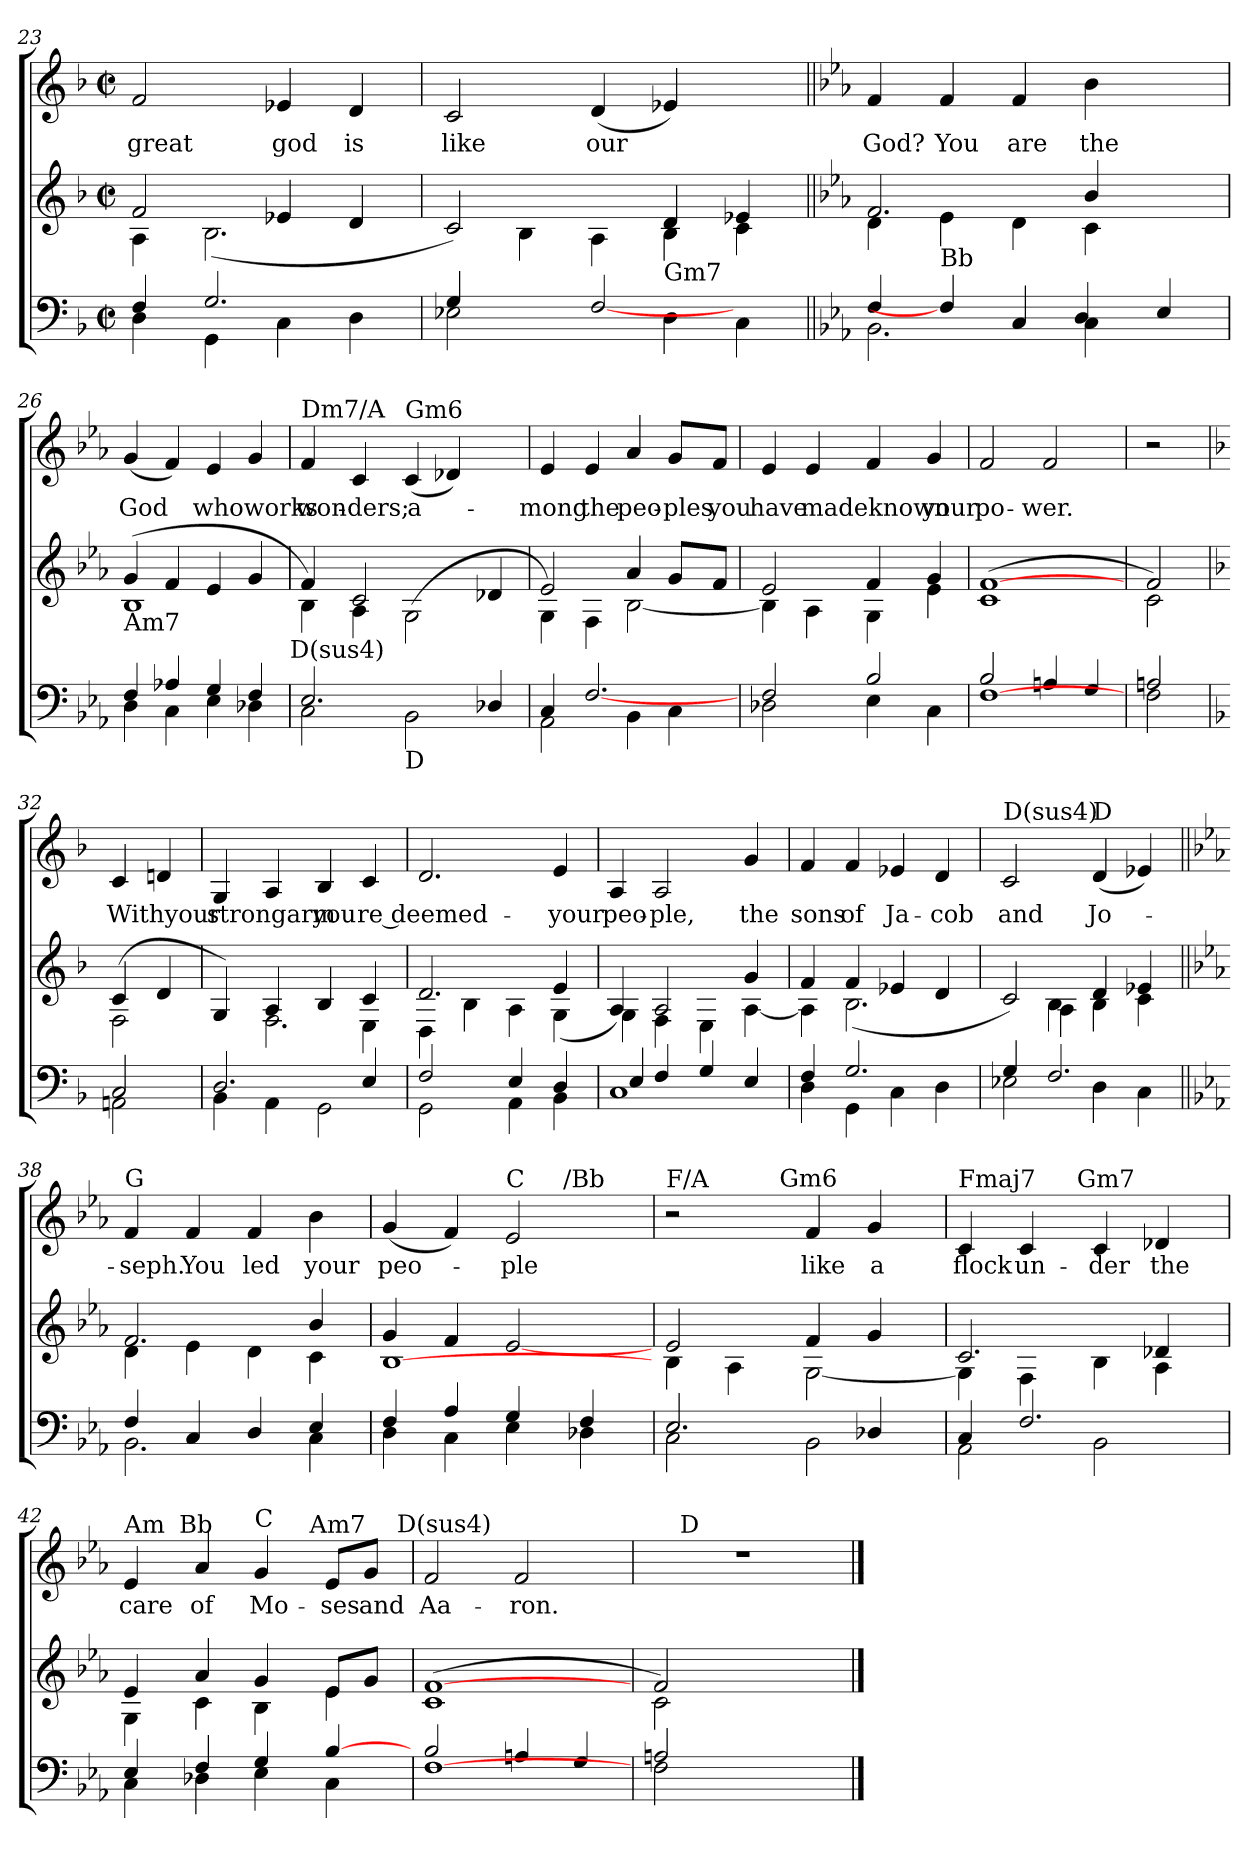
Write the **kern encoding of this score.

**kern	**kern	**kern	**text
*part2	*part2	*part1	*part1
*staff3	*staff2	*staff1	*staff1
*clefF4	*clefG2	*clefG2	*
*k[b-]	*k[b-]	*k[b-]	*
*F:	*F:	*F:	*
*M2/2	*M2/2	*M2/2	*
*met(c|)	*met(c|)	*met(c|)	*
=23	=23	=23	=23
*^	*^	*	*
!	!	!	!	!	!LO:LY:b
4D\	4F/	2f/	4A\	2f/	great
4GG\	2.G/	.	(<2.B-\	.	.
!	!	!	!	!	!LO:LY:b
4C\	.	4e-X/	.	4e-X/	god
!	!	!	!	!	!LO:LY:b
4D\	.	4d/	.	4d/	is
!!LO:LB:g=z
=24	=24	=24	=24	=24	=24
*	*^	*^	*^	*	*
!	!	!	!	!	!	!	!	!LO:LY:b
2E-X\	4G/	2.ryy	2c/)	4ryy	2.ryy	1ryy	2c/	like
.	4ryy	.	.	4B-\	.	.	.	.
!	!	!	!	!	!	!	!	!LO:LY:b
2.ryy	[2F/	.	2.ryy	4A\	.	.	(<4d/	our
!	!	!	!	!LO:TX:b:t=Gm7	!	!	!	!
.	.	4D\	.	4B-\	4d/	.	4e-X/)	.
.	4ryy	4C\	.	4e-X/	4ryy	4c\	4ryy	.
*v	*v	*v	*	*	*	*	*	*
*	*v	*v	*v	*v	*	*
=25||	=25||	=25||	=25||
*k[b-e-a-]	*k[b-e-a-]	*k[b-e-a-]	*
*E-:	*E-:	*E-:	*
*^	*^	*	*
*	*^	*	*^	*	*
*	*	*	*	*	*^	*	*
!	!	!	!	!	!	!	!	!LO:LY:b
*	*v	*v	*	*	*	*	*	*
*	*	*	*v	*v	*v	*	*
2.BB-\	4F/	2.f/	4d\	4f/	God?
!	!	!	!LO:TX:b:t=Bb	!	!
!	!	!	!	!	!LO:LY:b
.	4F/]	.	4e-\	4f/	You
!	!	!	!	!	!LO:LY:b
.	4C/	.	4d\	4f/	are
!	!	!	!	!	!LO:LY:b
4C\	4D/	4b-/	4c\	4b-\	the
4ryy	4E-/	4ryy	4ryy	4ryy	.
=26	=26	=26	=26	=26	=26
!	!	!LO:TX:b:t=Am7	!	!	!
!	!	!	!	!	!LO:LY:b
4D\	4F/	(<1B-	4g/	(<4g/	God
4C\	4A-X/	.	4f/	4f/)	.
!	!	!	!	!	!LO:LY:b
4E-\	4G/	.	4e-/	4e-/	whoworks
4D-X\	4F/	.	4g/	4g/	.
!	!	!	!LO:TX:b:t=D(sus4)	!	!
=27	=27	=27	=27	=27	=27
*	*	*	*^	*	*
!	!	!	!	!	!LO:TX:a:t=Dm7/A	!
!	!	!	!	!	!	!LO:LY:b
2.E-/	2C\	4B-\)	4f/	1ryy	4f/	won-
!	!	!	!	!	!	!LO:LY:b
.	.	4A-\	2c/	.	4c/	-ders;
!	!	!	!	!	!LO:TX:a:t=Gm6	!
!	!LO:TX:b:t=D	!	!	!	!	!
!	!	!	!	!	!	!LO:LY:b
.	2BB-\	(<2G\	.	.	(<4c/	a-
2ryy	.	.	2ryy	.	4d-X/)	.
.	4D-X/	4ryy	.	4d-X/	4ryy	.
!!LO:LB:g=z
=28	=28	=28	=28	=28	=28	=28
!	!	!	!	!	!	!LO:LY:b
*	*	*	*v	*v	*	*
2AA-\	4C/	2e-/	4G\)	4e-/	-mong
!	!	!	!	!	!LO:LY:b
.	[>2.F/	.	4F\	4e-/	the
!	!	!	!	!	!LO:LY:b
4BB-\	.	4a-/	[<2B-\	4a-/	peo-
!	!	!	!	!	!LO:LY:b
4C\	.	8g/L	.	8g/L	-ples
!	!	!	!	!	!LO:LY:b
.	.	8f/J	.	8f/J	you
=29	=29	=29	=29	=29	=29
!	!	!	!	!	!LO:LY:b
2F/	2D-X\	2e-/	4B-\]	4e-/	have
!	!	!	!	!	!LO:LY:b
.	.	.	4A-\	4e-/	madeknown
2B-/	4E-\	4f/	4G\	4f/	.
!	!	!	!	!	!LO:LY:b
.	4C\	4g/	4e-\	4g/	your
=30	=30	=30	=30	=30	=30
!	!	!	!	!	!LO:LY:b
*	*	*v	*v	*	*
[<1F	2B-/	(<1c [>1f	2f/	po-
!	!	!	!	!LO:LY:b
.	4An/	.	2f/	-wer.
.	4G/	.	.	.
=31	=31	=31	=31	=31
*	*	*^	*	*
2An/	2F\	2c\)	2f/	2r	.
!!LO:PB:g=z
=32	=32	=32	=32	=32	=32
*k[b-]	*	*k[b-]	*	*k[b-]	*
*F:	*	*F:	*	*F:	*
!	!	!	!	!	!LO:LY:b
2AAn\	2C/	(<2F\	4c/	4c/	Withyour
.	.	.	4d/	4dn/	.
=33	=33	=33	=33	=33	=33
*	*	*	*^	*	*
!	!	!	!	!	!	!LO:LY:b
2.D/	4BB-\	4G/)	4ryy	2.ryy	4G/	strongarm
.	4AA\	2.F\	4A/	.	4A/	.
!	!	!	!	!	!	!LO:LY:b
.	2GG\	.	4B-/	.	4B-/	you
!	!	!	!	!	!	!LO:LY:b
4E/	.	.	4E\	4c/	4c/	re deemed-
*	*	*	*v	*v	*	*
=34	=34	=34	=34	=34	=34
2GG\	2F/	2.d/	4D\	2.d/	.
.	.	.	4B-\	.	.
4AA\	4E/	.	4A\	.	.
!	!	!	!	!	!LO:LY:b
4BB-\	4D/	4e/	(<4G\	4e/	-your
=35	=35	=35	=35	=35	=35
!	!	!	!	!	!LO:LY:b
1C	4E/	4A/)	4G\	4A/	peo-
!	!	!	!	!	!LO:LY:b
.	4F/	2A/	4F\	2A/	-ple,
.	4G/	.	4E\	.	.
!	!	!	!	!	!LO:LY:b
.	4E/	4g/	[<4A\	4g/	the
=36	=36	=36	=36	=36	=36
!	!	!	!	!	!LO:LY:b
4D\	4F/	4f/	4A\]	4f/	sons
!	!	!	!	!	!LO:LY:b
4GG\	2.G/	4f/	(<2.B-\	4f/	of
!	!	!	!	!	!LO:LY:b
4C\	.	4e-X/	.	4e-X/	Ja-
!	!	!	!	!	!LO:LY:b
4D\	.	4d/	.	4d/	-cob
!!LO:LB:g=z
=37	=37	=37	=37	=37	=37
*	*	*	*^	*	*
!	!	!	!	!	!LO:TX:a:t=D(sus4)	!
!	!	!	!	!	!	!LO:LY:b
2E-X\	4G/	2c/)	4ryy	4ryy	2c/	and
.	2.F/	.	4B-\	4A\	.	.
!	!	!	!	!	!LO:TX:a:t=D	!
!	!	!	!	!	!	!LO:LY:b
4D\	.	4d/	2ryy	4B-\	(<4d/	Jo-
4C\	.	4e-X/	.	4c\	4e-X/)	.
*	*	*v	*v	*v	*	*
=38||	=38||	=38||	=38||	=38||
*k[b-e-a-]	*	*k[b-e-a-]	*k[b-e-a-]	*
*E-:	*	*E-:	*E-:	*
*	*	*^	*	*
*	*	*	*^	*	*
!	!	!	!	!	!LO:TX:a:t=G	!
!	!	!	!	!	!	!LO:LY:b
*	*	*	*v	*v	*	*
2.BB-\	4F/	2.f/	4d\	4f/	-seph.
!	!	!	!	!	!LO:LY:b
.	4C/	.	4e-\	4f/	You
!	!	!	!	!	!LO:LY:b
.	4D/	.	4d\	4f/	led
!	!	!	!	!	!LO:LY:b
4C\	4E-/	4b-/	4c\	4b-\	your
=39	=39	=39	=39	=39	=39
!	!	!	!	!LO:TX:a:t=G	!
!	!	!	!	!	!LO:LY:b
*	*	*	*	*^	*
4D\	4F/	[<1B-	4g/	(<4g/	2ryy	peo-
4C\	4A-/	.	4f/	4f/)	.	.
!	!	!	!	!LO:TX:a:t=C	!	!
!	!	!	!	!	!	!LO:LY:b
4E-\	4G/	.	[>2e-/	2e-/	8..ryy	-ple
!	!	!	!	!	!LO:TX:a:t=/Bb	!
.	.	.	.	.	4ryy	.
4D-X\	4F/	.	.	.	.	.
.	.	.	.	.	32ryy	.
=40	=40	=40	=40	=40	=40	=40
!	!	!	!	!LO:TX:a:t=F/A	!	!
2C\	2.E-/	2e-/	4B-\	2r	4..ryy	.
.	.	.	4A-\	.	.	.
!	!	!	!	!	!LO:TX:a:t=Gm6	!
.	.	.	.	.	2ryy	.
!	!	!	!	!	!	!LO:LY:b
2BB-\	.	4f/	[<2G\	4f/	.	like
!	!	!	!	!	!	!LO:LY:b
.	4D-X/	4g/	.	4g/	.	a
.	.	.	.	.	16ryy	.
!!LO:LB:g=z	!!
=41	=41	=41	=41	=41	=41	=41
!	!	!	!	!LO:TX:a:t=Fmaj7	!	!
!	!	!	!	!	!	!LO:LY:b
2AA-\	4C/	2.c/	4G\]	4c/	4...ryy	flock
!	!	!	!	!	!	!LO:LY:b
.	2.F/	.	4F\	4c/	.	un-
!	!	!	!	!	!LO:TX:a:t=Gm7	!
.	.	.	.	.	2ryy	.
!	!	!	!	!	!	!LO:LY:b
2BB-\	.	.	4B-\	4c/	.	-der
!	!	!	!	!	!	!LO:LY:b
.	.	4d-X/	4A-\	4d-X/	.	the
.	.	.	.	.	32ryy	.
=42	=42	=42	=42	=42	=42	=42
!	!	!	!	!LO:TX:a:t=Am	!	!
!	!	!	!	!	!	!LO:LY:b
4E-/	4C\	4G\	4e-/	4e-/	8..ryy	care
!	!	!	!	!	!LO:TX:a:t=Bb	!
.	.	.	.	.	2ryy	.
!	!	!	!	!	!	!LO:LY:b
4F/	4D-X\	4c\	4a-/	4a-/	.	of
!	!	!	!	!LO:TX:a:t=C	!	!
!	!	!	!	!	!	!LO:LY:b
4G/	4E-\	4B-\	4g/	4g/	.	Mo-
!	!	!	!	!	!LO:TX:a:t=Am7	!
.	.	.	.	.	4ryy	.
!	!	!	!	!	!	!LO:LY:b
[>4B-/	4C\	4e-\	8e-/L	8e-/L	.	-ses
!	!	!	!	!	!	!LO:LY:b
.	.	.	8g/J	8g/J	.	and
!	!	!	!	!	!LO:TX:a:t=D(sus4)	!
.	.	.	.	.	32ryy	.
=43	=43	=43	=43	=43	=43	=43
!	!	!	!	!	!	!LO:LY:b
*	*	*v	*v	*	*	*
*	*	*	*v	*v	*
[<1F	2B-/	(<1c [>1f	2f/	Aa-
!	!	!	!	!LO:LY:b
.	4An/	.	2f/	-ron.
.	4G/	.	.	.
=44	=44	=44	=44	=44
*	*	*^	*	*
!	!	!	!	!LO:N:vis=1	!
*	*	*	*	*^	*
2An/	2F\	2c\)	2f/	1r	16ryy	.
!	!	!	!	!	!LO:TX:a:t=D	!
.	.	.	.	.	2...ryy	.
2ryy	2ryy	2ryy	2ryy	.	.	.
*v	*v	*	*	*v	*v	*
*	*v	*v	*	*
==	==	==	==
*-	*-	*-	*-
